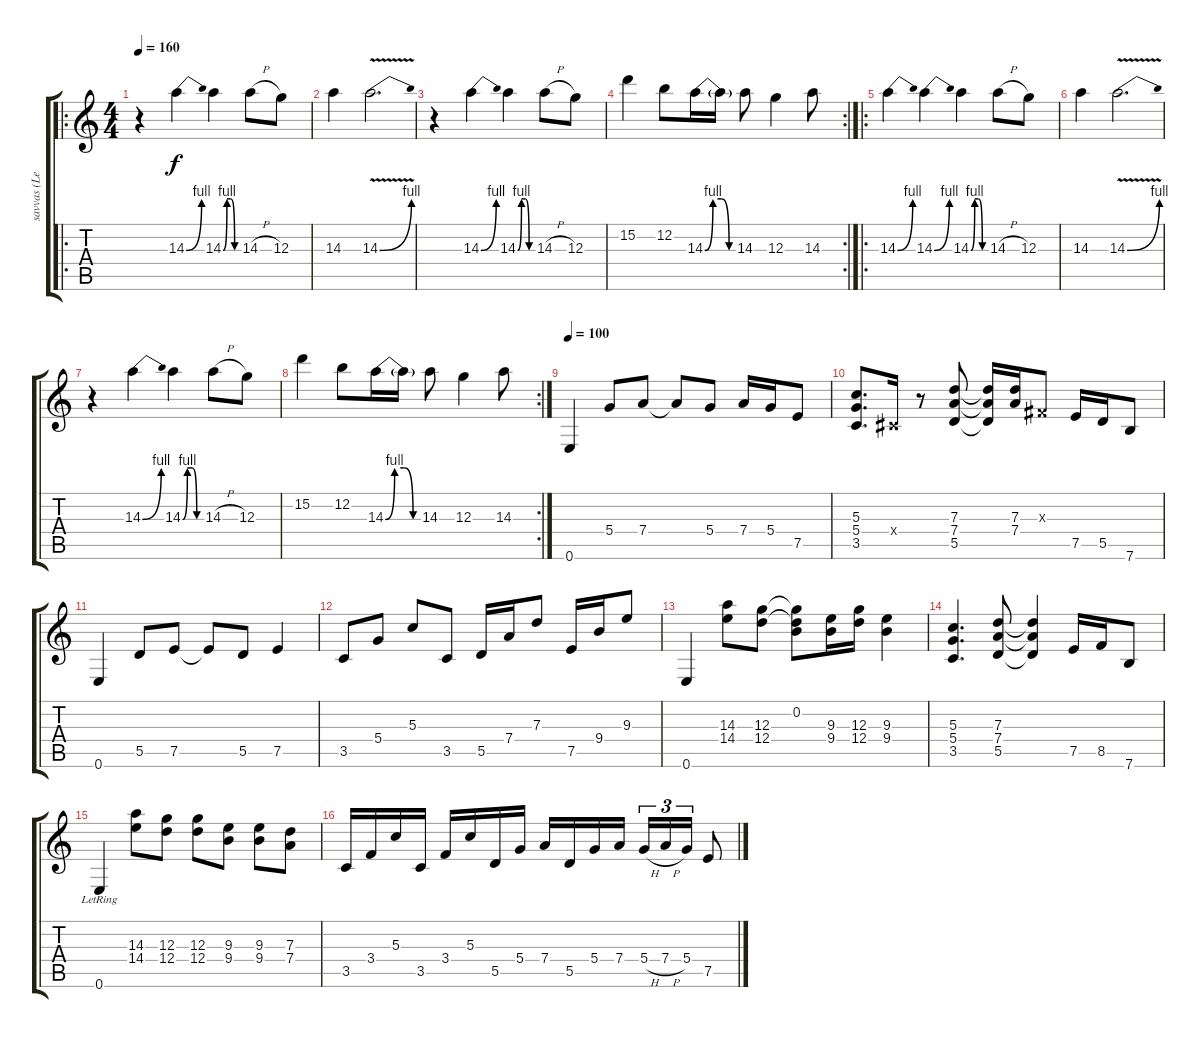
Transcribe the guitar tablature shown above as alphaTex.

\track ("savvas (Lead & Rhythm Guitars)" "savvas (Le") {instrument distortionguitar}
\staff {score tabs}
\tuning (E4 B3 G3 D3 A2 E2) {hide}
\ro
\ts (4 4)
\tempo 160
\clef g2
\ks c
r.4{dy f instrument distortionguitar} 14.3{be (bend 0 0 60 4)}.4 14.3{be (custom 0 0 15 4 30 4 45 0 60 0)}.4 14.3{h}.8 12.3.8 |
14.3.4 14.3{be (bend 0 0 60 4) v}.2{d} |
r.4 14.3{be (bend 0 0 60 4)}.4 14.3{be (custom 0 0 15 4 30 4 45 0 60 0)}.4 14.3{h}.8 12.3.8 |
\rc 2
15.2.4 12.2.8 14.3{be (custom 0 0 15 4 30 4 45 0 60 0)}.16 14.3{t}.16 14.3.8 12.3.4 14.3.8 |
\ro
14.3{be (bend 0 0 60 4)}.4 14.3{be (bend 0 0 60 4)}.4 14.3{be (custom 0 0 15 4 30 4 45 0 60 0)}.4 14.3{h}.8 12.3.8 |
14.3.4 14.3{be (bend 0 0 60 4) v}.2{d} |
r.4 14.3{be (bend 0 0 60 4)}.4 14.3{be (custom 0 0 15 4 30 4 45 0 60 0)}.4 14.3{h}.8 12.3.8 |
\rc 2
15.2.4 12.2.8 14.3{be (custom 0 0 15 4 30 4 45 0 60 0)}.16 14.3{t}.16 14.3.8 12.3.4 14.3.8 |
\tempo 100
0.6.4{volume 10 instrument electricguitarclean} 5.4.8 7.4.8 7.4{t}.8 5.4.8 7.4.16 5.4.16 7.5.8 |
(5.3 5.4 3.5).8{d} -1.4{x}.16 r.8 (7.3 7.4 5.5).8 (7.3{t} 7.4{t} 5.5{t}).16 (7.3 7.4).16 -1.3{x}.8 7.5.16 5.5.16 7.6.8 |
0.6.4 5.5.8 7.5.8 7.5{t}.8 5.5.8 7.5.4 |
3.5.8 5.4.8 5.3.8 3.5.8 5.5.16 7.4.16 7.3.8 7.5.16 9.4.16 9.3.8 |
0.6.4 (14.3 14.4).8 (12.3 12.4).8 (0.2 12.3{t} 12.4{t}).8 (9.3 9.4).16 (12.3 12.4).16 (9.3 9.4).4 |
(5.3 5.4 3.5).4{d} (7.3 7.4 5.5).8 (7.3{t} 7.4{t} 5.5{t}).4 7.5.16 8.5.16 7.6.8 |
0.6{lr}.4 (14.3 14.4).8 (12.3 12.4).8 (12.3 12.4).8 (9.3 9.4).8 (9.3 9.4).8 (7.3 7.4).8 |
3.5.16 3.4.16 5.3.16 3.5.16 3.4.16 5.3.16 5.5.16 5.4.16 7.4.16 5.5.16 5.4.16 7.4.16 5.4{h}.16{tu (3 2)} 7.4{h}.16{tu (3 2)} 5.4.16{tu (3 2)} 7.5.8
